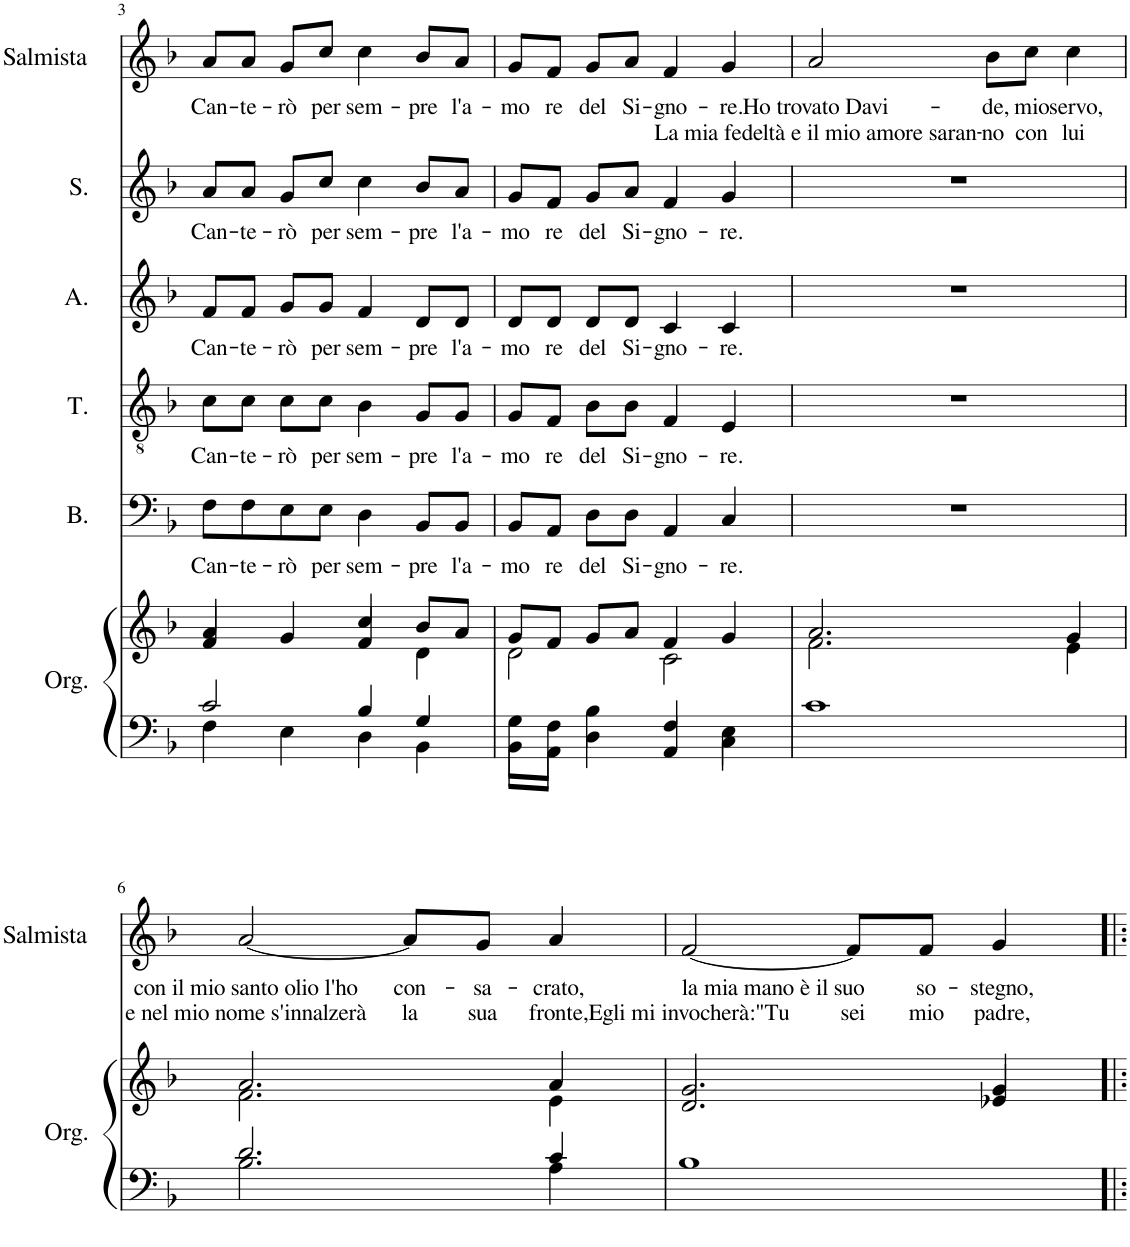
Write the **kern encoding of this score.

**kern	**kern	**kern	**text	**kern	**text	**kern	**text	**kern	**text	**kern	**text	**text
*part6	*part6	*part5	*part5	*part4	*part4	*part3	*part3	*part2	*part2	*part1	*part1	*part1
*staff7	*staff6	*staff5	*staff5	*staff4	*staff4	*staff3	*staff3	*staff2	*staff2	*staff1	*staff1	*staff1
*I"Organo	*	*I"Basso	*	*I"Tenore	*	*I"Contralto	*	*I"Soprano	*	*I"Salmista	*	*
*I'Org.	*	*I'B.	*	*I'T.	*	*	*	*I'S.	*	*I'Salmista	*	*
!!LO:PB:g=z
*clefF4	*clefG2	*clefF4	*	*clefGv2	*	*clefG2	*	*clefG2	*	*clefG2	*	*
*k[b-]	*k[b-]	*k[b-]	*	*k[b-]	*	*k[b-]	*	*k[b-]	*	*k[b-]	*	*
*M4/4	*M4/4	*M4/4	*	*M4/4	*	*M4/4	*	*M4/4	*	*M4/4	*	*
=3	=3	=3	=3	=3	=3	=3	=3	=3	=3	=3	=3	=3
*^	*^	*	*	*	*	*	*	*	*	*	*	*
!	!	!	!	!	!LO:LY:b	!	!LO:LY:b	!	!LO:LY:b	!	!LO:LY:b	!	!LO:LY:b	!
2c/	4F\	4a/	4f/	8F\L	Can-	8c\L	Can-	8f/L	Can-	8a/L	Can-	8a/L	Can-	.
!	!	!	!	!	!LO:LY:b	!	!LO:LY:b	!	!LO:LY:b	!	!LO:LY:b	!	!LO:LY:b	!
.	.	.	.	8F\	-te-	8c\J	-te-	8f/J	-te-	8a/J	-te-	8a/J	-te-	.
!	!	!	!	!	!LO:LY:b	!	!LO:LY:b	!	!LO:LY:b	!	!LO:LY:b	!	!LO:LY:b	!
.	4E\	4g/	4ryy	8E\	-rò	8c\L	-rò	8g/L	-rò	8g/L	-rò	8g/L	-rò	.
!	!	!	!	!	!LO:LY:b	!	!LO:LY:b	!	!LO:LY:b	!	!LO:LY:b	!	!LO:LY:b	!
.	.	.	.	8E\J	per	8c\J	per	8g/J	per	8cc/J	per	8cc/J	per	.
!	!	!	!	!	!LO:LY:b	!	!LO:LY:b	!	!LO:LY:b	!	!LO:LY:b	!	!LO:LY:b	!
4B-/	4D\	4cc/	4f/	4D\	sem-	4B-\	sem-	4f/	sem-	4cc\	sem-	4cc\	sem-	.
!	!	!	!	!	!LO:LY:b	!	!LO:LY:b	!	!LO:LY:b	!	!LO:LY:b	!	!LO:LY:b	!
4G/	4BB-\	8b-/L	4d\	8BB-/L	-pre	8G/L	-pre	8d/L	-pre	8b-/L	-pre	8b-/L	-pre	.
!	!	!	!	!	!LO:LY:b	!	!LO:LY:b	!	!LO:LY:b	!	!LO:LY:b	!	!LO:LY:b	!
.	.	8a/J	.	8BB-/J	l'a-	8G/J	l'a-	8d/J	l'a-	8a/J	l'a-	8a/J	l'a-	.
=4	=4	=4	=4	=4	=4	=4	=4	=4	=4	=4	=4	=4	=4	=4
!	!	!	!	!	!LO:LY:b	!	!LO:LY:b	!	!LO:LY:b	!	!LO:LY:b	!	!LO:LY:b	!
8G\L	8BB-\L	8g/L	2d\	8BB-/L	-mo	8G/L	-mo	8d/L	-mo	8g/L	-mo	8g/L	-mo	.
!	!	!	!	!	!LO:LY:b	!	!LO:LY:b	!	!LO:LY:b	!	!LO:LY:b	!	!LO:LY:b	!
8F\J	8AA\J	8f/J	.	8AA/J	re	8F/J	re	8d/J	re	8f/J	re	8f/J	re	.
!	!	!	!	!	!LO:LY:b	!	!LO:LY:b	!	!LO:LY:b	!	!LO:LY:b	!	!LO:LY:b	!
4B-\	4D\	8g/L	.	8D\L	del	8B-\L	del	8d/L	del	8g/L	del	8g/L	del	.
!	!	!	!	!	!LO:LY:b	!	!LO:LY:b	!	!LO:LY:b	!	!LO:LY:b	!	!LO:LY:b	!
.	.	8a/J	.	8D\J	Si-	8B-\J	Si-	8d/J	Si-	8a/J	Si-	8a/J	Si-	.
!	!	!	!	!	!LO:LY:b	!	!LO:LY:b	!	!LO:LY:b	!	!LO:LY:b	!	!LO:LY:b	!
4F/	4AA/	4f/	2c\	4AA/	-gno-	4F/	-gno-	4c/	-gno-	4f/	-gno-	4f/	-gno-	.
!	!	!	!	!	!LO:LY:b	!	!LO:LY:b	!	!LO:LY:b	!	!LO:LY:b	!	!LO:LY:b	!
4E\	4C\	4g/	.	4C/	-re.	4E/	-re.	4c/	-re.	4g/	-re.	4g/	-re.	.
=5	=5	=5	=5	=5	=5	=5	=5	=5	=5	=5	=5	=5	=5	=5
!	!	!	!	!	!	!	!	!	!	!	!	!	!LO:LY:b	!LO:LY:b
*v	*v	*	*	*	*	*	*	*	*	*	*	*	*	*
1c	2.a/	2.f\	1r	.	1r	.	1r	.	1r	.	2a/	Ho trovato Davi-	La mia fedeltà e il mio amore saran-
!	!	!	!	!	!	!	!	!	!	!	!	!LO:LY:b	!LO:LY:b
.	.	.	.	.	.	.	.	.	.	.	8b-\L	-de,	-no
!	!	!	!	!	!	!	!	!	!	!	!	!LO:LY:b	!LO:LY:b
.	.	.	.	.	.	.	.	.	.	.	8cc\J	mio	con
!	!	!	!	!	!	!	!	!	!	!	!	!LO:LY:b	!LO:LY:b
.	4g/	4e\	.	.	.	.	.	.	.	.	4cc\	servo,	lui
!!LO:LB:g=z
=6	=6	=6	=6	=6	=6	=6	=6	=6	=6	=6	=6	=6	=6
*^	*	*	*	*	*	*	*	*	*	*	*	*	*
!	!	!	!	!	!	!	!	!	!	!	!	!	!LO:LY:b	!LO:LY:b
2.d/	2.B-\	2.a/	2.f\	1r	.	1r	.	1r	.	1r	.	[2a/	con il mio santo olio l'ho	e nel mio nome s'innalzerà
!	!	!	!	!	!	!	!	!	!	!	!	!	!LO:LY:b	!LO:LY:b
.	.	.	.	.	.	.	.	.	.	.	.	8a/L]	con-	la
!	!	!	!	!	!	!	!	!	!	!	!	!	!LO:LY:b	!LO:LY:b
.	.	.	.	.	.	.	.	.	.	.	.	8g/J	-sa-	sua
!	!	!	!	!	!	!	!	!	!	!	!	!	!LO:LY:b	!LO:LY:b
4c/	4A\	4a/	4e\	.	.	.	.	.	.	.	.	4a/	-crato,	fronte,
=7	=7	=7	=7	=7	=7	=7	=7	=7	=7	=7	=7	=7	=7	=7
!	!	!	!	!	!	!	!	!	!	!	!	!	!LO:LY:b	!LO:LY:b
*v	*v	*	*	*	*	*	*	*	*	*	*	*	*	*
1B-	2.g/	2.d/	1r	.	1r	.	1r	.	1r	.	[2f/	la mia mano è il suo	Egli mi invocherà:"Tu
!	!	!	!	!	!	!	!	!	!	!	!	!	!LO:LY:b
.	.	.	.	.	.	.	.	.	.	.	8f/L]	.	sei
!	!	!	!	!	!	!	!	!	!	!	!	!LO:LY:b	!LO:LY:b
.	.	.	.	.	.	.	.	.	.	.	8f/J	so-	mio
!	!	!	!	!	!	!	!	!	!	!	!	!LO:LY:b	!LO:LY:b
.	4g/	4e-X/	.	.	.	.	.	.	.	.	4g/	-stegno,	padre,
*	*v	*v	*	*	*	*	*	*	*	*	*	*	*
=	=	=	=	=	=	=	=	=	=	=	=	=
*-	*-	*-	*-	*-	*-	*-	*-	*-	*-	*-	*-	*-
